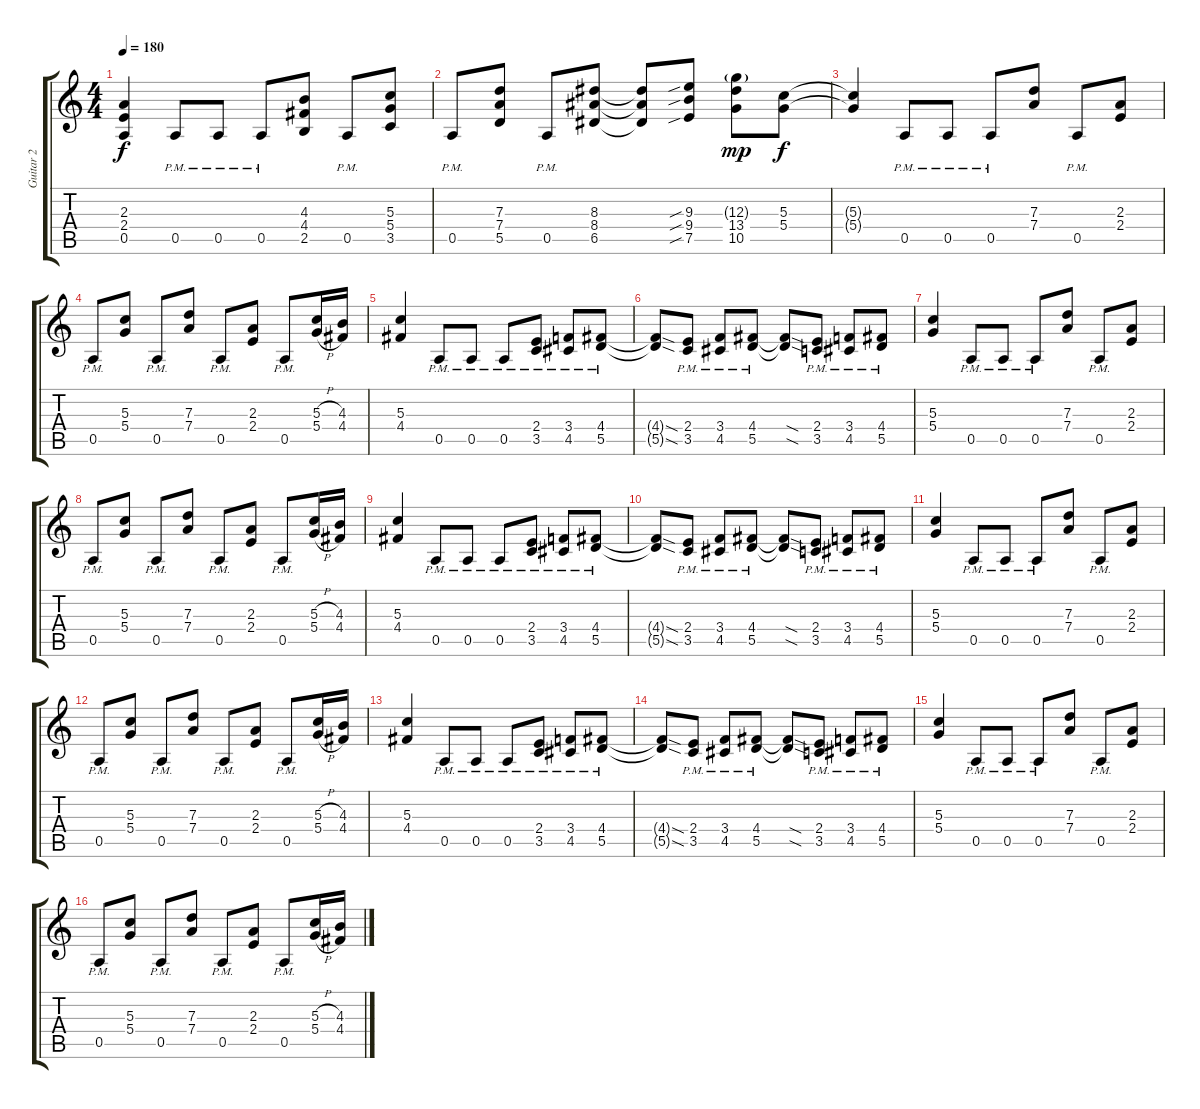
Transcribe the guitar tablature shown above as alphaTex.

\track ("Guitar 2" "Guitar 2") {instrument overdrivenguitar}
\staff {score tabs}
\tuning (E4 B3 G3 D3 A2 E2) {hide}
\ts (4 4)
\tempo 180
\clef g2
\ks c
(2.3{t} 2.4{t} 0.5{t}).4{dy f} 0.5{pm}.8 0.5{pm}.8 0.5{pm}.8 (4.3 4.4 2.5).8 0.5{pm}.8 (5.3 5.4 3.5).8 |
0.5{pm}.8 (7.3 7.4 5.5).8 0.5{pm}.8 (8.3 8.4 6.5).8 (8.3{t} 8.4{t} 6.5{t}).8 (9.3{sib} 9.4{sib} 7.5{sib}).8 (12.3{g} 13.4 10.5).8{dy mp} (5.3 5.4).8{dy f} |
(5.3{t} 5.4{t}).4 0.5{pm}.8 0.5{pm}.8 0.5{pm}.8 (7.3 7.4).8 0.5{pm}.8 (2.3 2.4).8 |
0.5{pm}.8 (5.3 5.4).8 0.5{pm}.8 (7.3 7.4).8 0.5{pm}.8 (2.3 2.4).8 0.5{pm}.8 (5.3{h} 5.4{h}).16 (4.3 4.4).16 |
(5.3 4.4).4 0.5{pm}.8 0.5{pm}.8 0.5{pm}.8 (2.4{pm} 3.5{pm}).8 (3.4{pm} 4.5{pm}).8 (4.4{pm} 5.5{pm}).8 |
(4.4{sod t} 5.5{sod t}).8 (2.4{pm} 3.5{pm}).8 (3.4{pm} 4.5{pm}).8 (4.4{pm} 5.5{pm}).8 (4.4{sod t} 5.5{sod t}).8 (2.4{pm} 3.5{pm}).8 (3.4{pm} 4.5{pm}).8 (4.4{pm} 5.5{pm}).8 |
(5.3 5.4).4 0.5{pm}.8 0.5{pm}.8 0.5{pm}.8 (7.3 7.4).8 0.5{pm}.8 (2.3 2.4).8 |
0.5{pm}.8 (5.3 5.4).8 0.5{pm}.8 (7.3 7.4).8 0.5{pm}.8 (2.3 2.4).8 0.5{pm}.8 (5.3{h} 5.4{h}).16 (4.3 4.4).16 |
(5.3 4.4).4 0.5{pm}.8 0.5{pm}.8 0.5{pm}.8 (2.4{pm} 3.5{pm}).8 (3.4{pm} 4.5{pm}).8 (4.4{pm} 5.5{pm}).8 |
(4.4{sod t} 5.5{sod t}).8 (2.4{pm} 3.5{pm}).8 (3.4{pm} 4.5{pm}).8 (4.4{pm} 5.5{pm}).8 (4.4{sod t} 5.5{sod t}).8 (2.4{pm} 3.5{pm}).8 (3.4{pm} 4.5{pm}).8 (4.4{pm} 5.5{pm}).8 |
(5.3 5.4).4 0.5{pm}.8 0.5{pm}.8 0.5{pm}.8 (7.3 7.4).8 0.5{pm}.8 (2.3 2.4).8 |
0.5{pm}.8 (5.3 5.4).8 0.5{pm}.8 (7.3 7.4).8 0.5{pm}.8 (2.3 2.4).8 0.5{pm}.8 (5.3{h} 5.4{h}).16 (4.3 4.4).16 |
(5.3 4.4).4 0.5{pm}.8 0.5{pm}.8 0.5{pm}.8 (2.4{pm} 3.5{pm}).8 (3.4{pm} 4.5{pm}).8 (4.4{pm} 5.5{pm}).8 |
(4.4{sod t} 5.5{sod t}).8 (2.4{pm} 3.5{pm}).8 (3.4{pm} 4.5{pm}).8 (4.4{pm} 5.5{pm}).8 (4.4{sod t} 5.5{sod t}).8 (2.4{pm} 3.5{pm}).8 (3.4{pm} 4.5{pm}).8 (4.4{pm} 5.5{pm}).8 |
(5.3 5.4).4 0.5{pm}.8 0.5{pm}.8 0.5{pm}.8 (7.3 7.4).8 0.5{pm}.8 (2.3 2.4).8 |
0.5{pm}.8 (5.3 5.4).8 0.5{pm}.8 (7.3 7.4).8 0.5{pm}.8 (2.3 2.4).8 0.5{pm}.8 (5.3{h} 5.4{h}).16 (4.3 4.4).16
